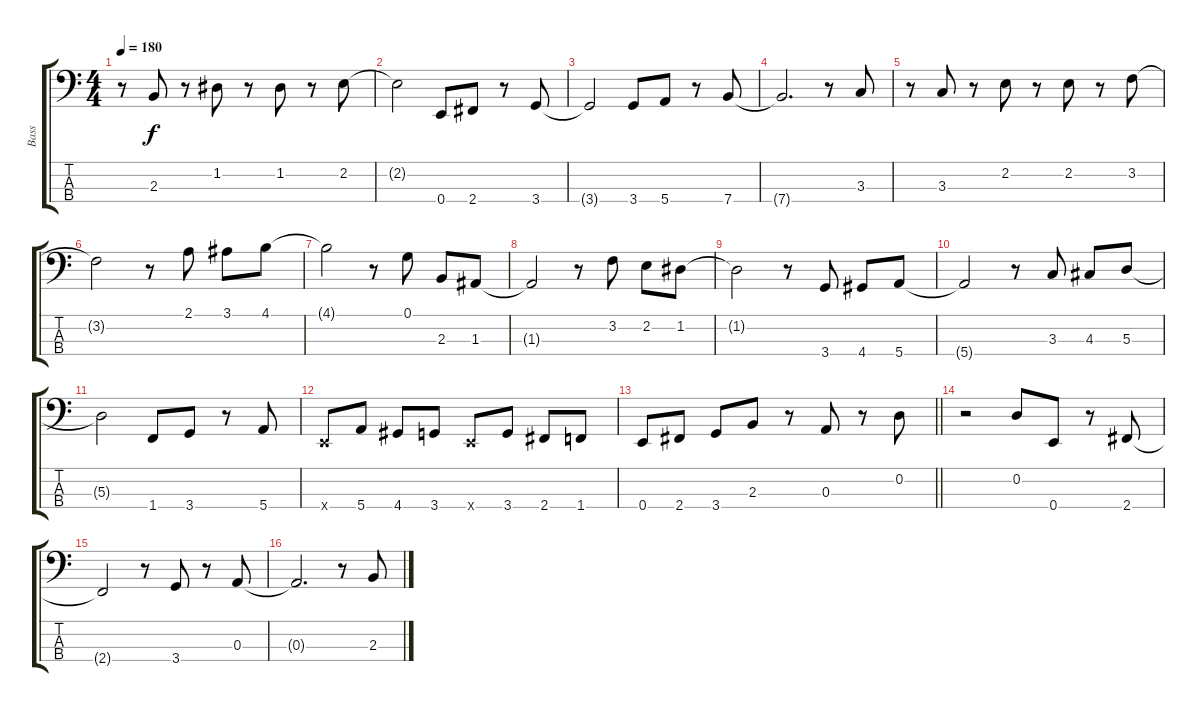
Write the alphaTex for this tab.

\track ("Bass" "Bass") {instrument slapbass1}
\staff {score tabs}
\tuning (G2 D2 A1 E1) {hide}
\ts (4 4)
\tempo 180
\clef f4
\ks c
r.8{dy f} 2.3.8 r.8 1.2.8 r.8 1.2.8 r.8 2.2.8 |
2.2{t}.2 0.4.8 2.4.8 r.8 3.4.8 |
3.4{t}.2 3.4.8 5.4.8 r.8 7.4.8 |
7.4{t}.2{d} r.8 3.3.8 |
r.8 3.3.8 r.8 2.2.8 r.8 2.2.8 r.8 3.2.8 |
3.2{t}.2 r.8 2.1.8 3.1.8 4.1.8 |
4.1{t}.2 r.8 0.1.8 2.3.8 1.3.8 |
1.3{t}.2 r.8 3.2.8 2.2.8 1.2.8 |
1.2{t}.2 r.8 3.4.8 4.4.8 5.4.8 |
5.4{t}.2 r.8 3.3.8 4.3.8 5.3.8 |
5.3{t}.2 1.4.8 3.4.8 r.8 5.4.8 |
0.4{x}.8 5.4.8 4.4.8 3.4.8 0.4{x}.8 3.4.8 2.4.8 1.4.8 |
\barLineRight lightlight
0.4.8 2.4.8 3.4.8 2.3.8 r.8 0.3.8 r.8 0.2.8 |
r.2 0.2.8 0.4.8 r.8 2.4.8 |
2.4{t}.2 r.8 3.4.8 r.8 0.3.8 |
0.3{t}.2{d} r.8 2.3.8
